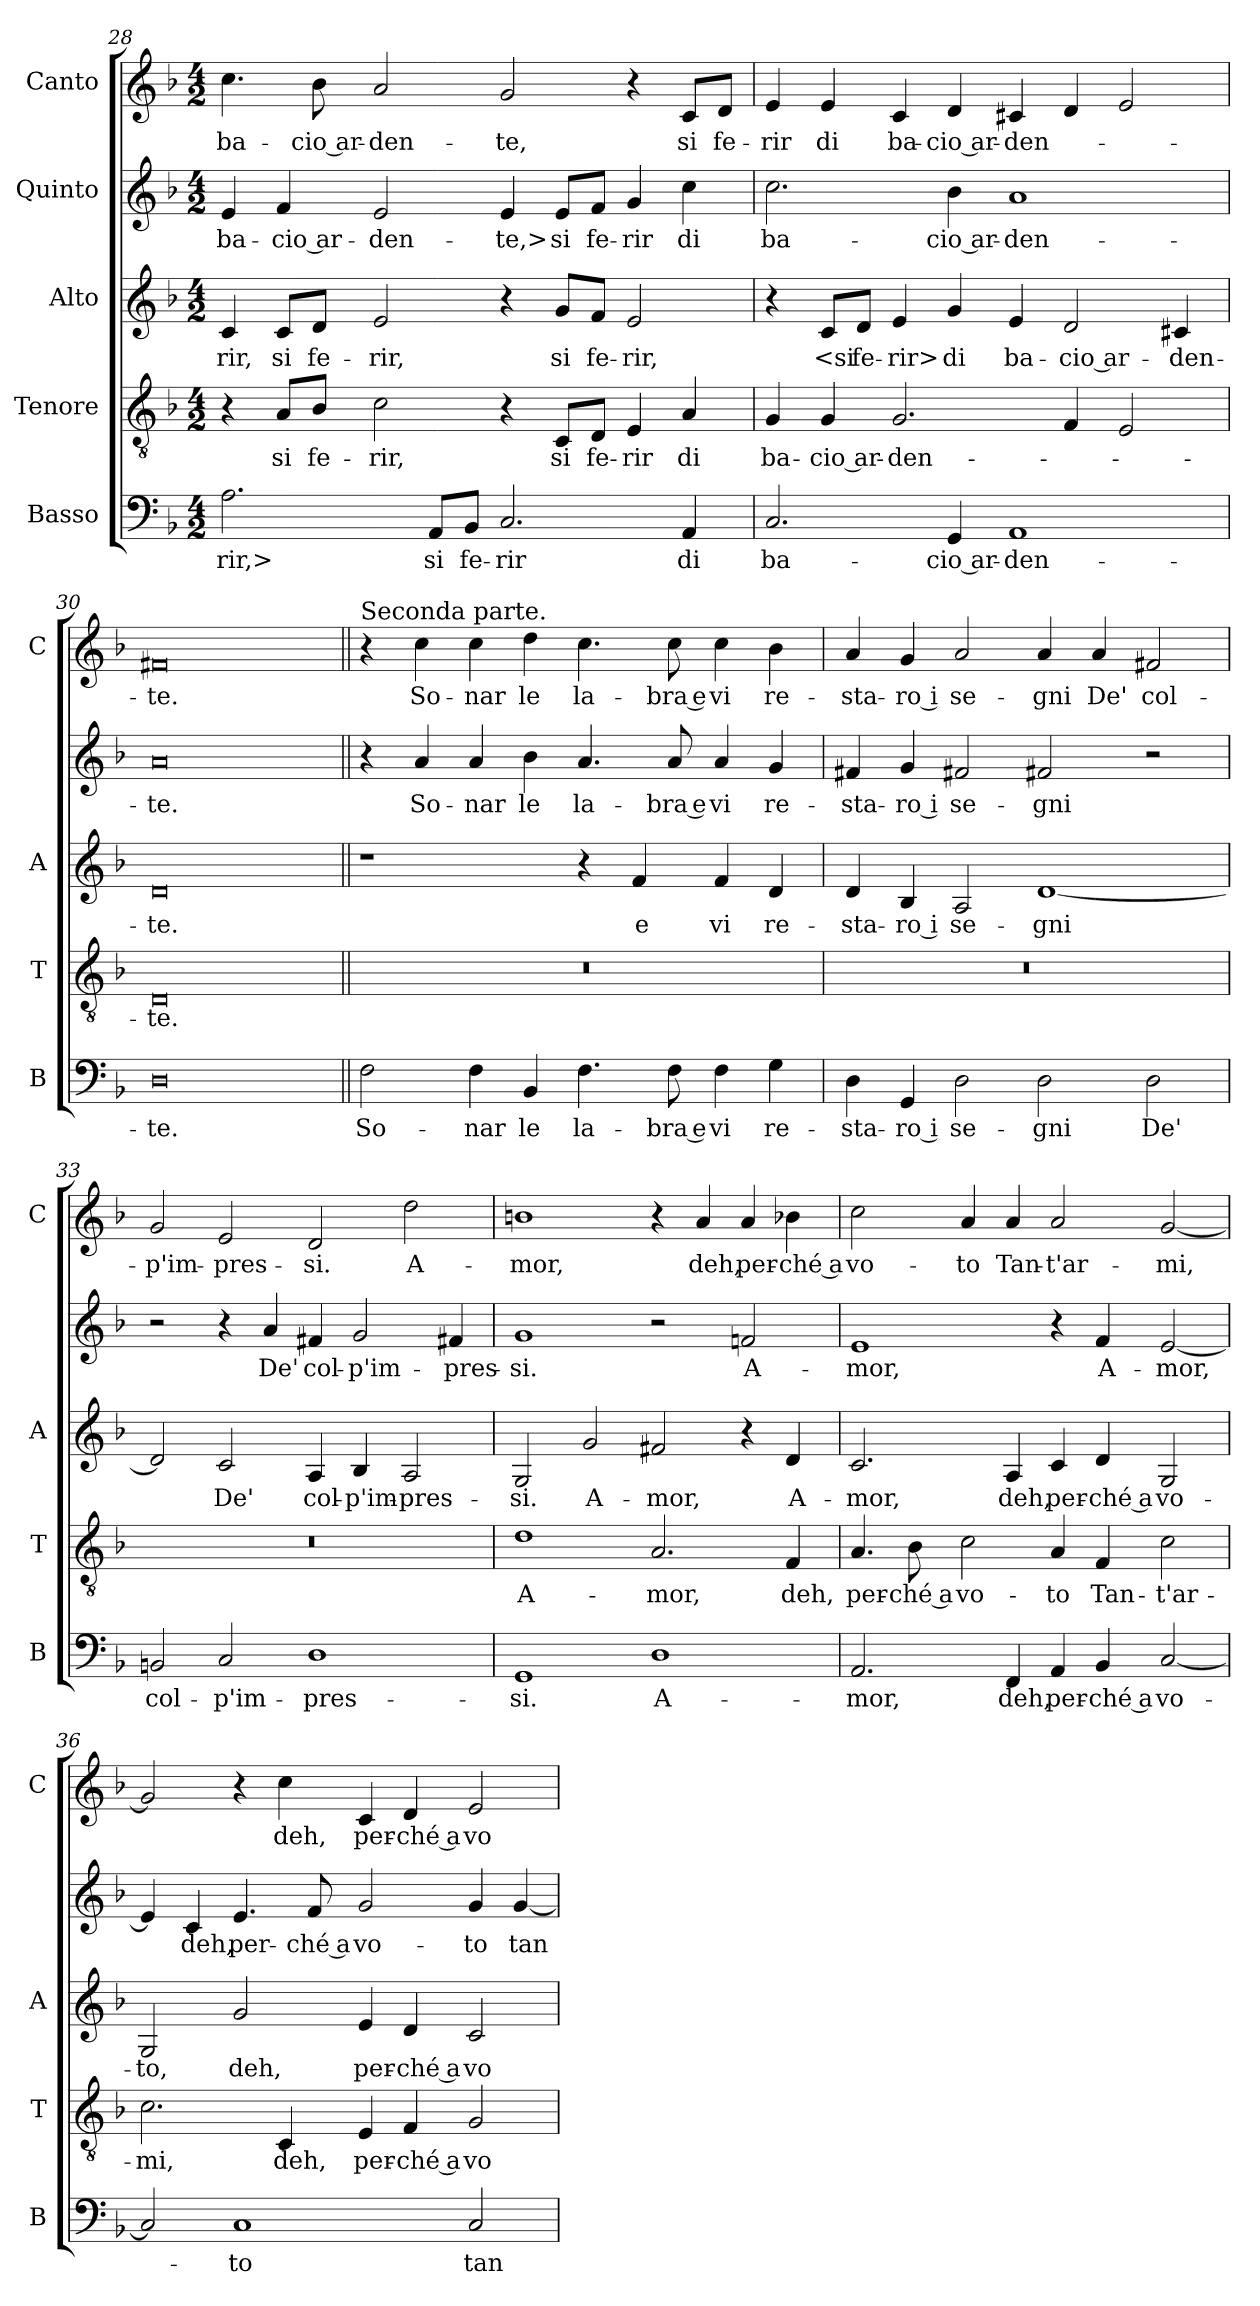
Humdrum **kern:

**kern	**text	**kern	**text	**kern	**text	**kern	**text	**kern	**text
*part5	*part5	*part4	*part4	*part3	*part3	*part2	*part2	*part1	*part1
*staff5	*staff5	*staff4	*staff4	*staff3	*staff3	*staff2	*staff2	*staff1	*staff1
*I"Basso	*	*I"Tenore	*	*I"Alto	*	*I"Quinto	*	*I"Canto	*
*I'B	*	*I'T	*	*I'A	*	*	*	*I'C	*
*clefF4	*	*clefGv2	*	*clefG2	*	*clefG2	*	*clefG2	*
*k[b-]	*	*k[b-]	*	*k[b-]	*	*k[b-]	*	*k[b-]	*
*M4/2	*	*M4/2	*	*M4/2	*	*M4/2	*	*M4/2	*
=28	=28	=28	=28	=28	=28	=28	=28	=28	=28
2.A	-rir,>	4r	.	4c	-rir,	4e	ba-	4.cc	ba-
.	.	8A/L	si	8c/L	si	4f	-cio ar-	.	.
.	.	8B-/J	fe-	8d/J	fe-	.	.	8b-	-cio ar-
.	.	2c	-rir,	2e	-rir,	2e	-den-	2a	-den-
8AA/L	si	.	.	.	.	.	.	.	.
8BB-/J	fe-	.	.	.	.	.	.	.	.
2.C	-rir	4r	.	4r	.	4e	-te,>	2g	-te,
.	.	8C/L	si	8g/L	si	8e/L	si	.	.
.	.	8D/J	fe-	8f/J	fe-	8f/J	fe-	.	.
.	.	4E	-rir	2e	-rir,	4g	-rir	4r	.
4AA	di	4A	di	.	.	4cc	di	8c/L	si
.	.	.	.	.	.	.	.	8d/J	fe-
=29	=29	=29	=29	=29	=29	=29	=29	=29	=29
2.C	ba-	4G	ba-	4r	.	2.cc	ba-	4e	-rir
.	.	4G	-cio ar-	8c/L	<si	.	.	4e	di
.	.	.	.	8d/J	fe-	.	.	.	.
.	.	2.G	-den-	4e	-rir>	.	.	4c	ba-
4GG	-cio ar-	.	.	4g	di	4b-	-cio ar-	4d	-cio ar-
1AA	-den-	.	.	4e	ba-	1a	-den-	4c#X	-den-
.	.	4F	.	2d	-cio ar-	.	.	4d	.
.	.	2E	.	.	.	.	.	2e	.
.	.	.	.	4c#X	-den-	.	.	.	.
=30	=30	=30	=30	=30	=30	=30	=30	=30	=30
0D	-te.	0D	-te.	0d	-te.	0a	-te.	0f#X	-te.
=31||	=31||	=31||	=31||	=31||	=31||	=31||	=31||	=31||	=31||
!	!	!	!	!	!	!	!	!LO:TX:a:t=Seconda parte.	!
2F	So-	0r	.	1r	.	4r	.	4r	.
.	.	.	.	.	.	4a	So-	4cc	So-
4F	-nar	.	.	.	.	4a	-nar	4cc	-nar
4BB-	le	.	.	.	.	4b-	le	4dd	le
4.F	la-	.	.	4r	.	4.a	la-	4.cc	la-
.	.	.	.	4f	e	.	.	.	.
8F	-bra e	.	.	.	.	8a	-bra e	8cc	-bra e
4F	vi	.	.	4f	vi	4a	vi	4cc	vi
4G	re-	.	.	4d	re-	4g	re-	4b-	re-
=32	=32	=32	=32	=32	=32	=32	=32	=32	=32
4D	-sta-	0r	.	4d	-sta-	4f#X	-sta-	4a	-sta-
4GG	-ro i	.	.	4B-	-ro i	4g	-ro i	4g	-ro i
2D	se-	.	.	2A	se-	2f#X	se-	2a	se-
2D	-gni	.	.	[1d	-gni	2f#X	-gni	4a	-gni
.	.	.	.	.	.	.	.	4a	De'
2D	De'	.	.	.	.	2r	.	2f#X	col-
=33	=33	=33	=33	=33	=33	=33	=33	=33	=33
2BBn	col-	0r	.	2d]	.	2r	.	2g	-p'im-
2C	-p'im-	.	.	2c	De'	4r	.	2e	-pres-
.	.	.	.	.	.	4a	De'	.	.
1D	-pres-	.	.	4A	col-	4f#X	col-	2d	-si.
.	.	.	.	4B-	-p'im-	2g	-p'im-	.	.
.	.	.	.	2A	-pres-	.	.	2dd	A-
.	.	.	.	.	.	4f#X	-pres-	.	.
=34	=34	=34	=34	=34	=34	=34	=34	=34	=34
1GG	-si.	1d	A-	2G	-si.	1g	-si.	1bn	-mor,
.	.	.	.	2g	A-	.	.	.	.
1D	A-	2.A	-mor,	2f#X	-mor,	2r	.	4r	.
.	.	.	.	.	.	.	.	4a	deh,
.	.	.	.	4r	.	2fn	A-	4a	per-
.	.	4F	deh,	4d	A-	.	.	4b-X	-ché a
=35	=35	=35	=35	=35	=35	=35	=35	=35	=35
2.AA	-mor,	4.A	per-	2.c	-mor,	1e	-mor,	2cc	vo-
.	.	8B-	-ché a	.	.	.	.	.	.
.	.	2c	vo-	.	.	.	.	4a	-to
4FF	deh,	.	.	4A	deh,	.	.	4a	Tan-
4AA	per-	4A	-to	4c	per-	4r	.	2a	-t'ar-
4BB-	-ché a	4F	Tan-	4d	-ché a	4f	A-	.	.
[2C	vo-	2c	-t'ar-	2G	vo-	[2e	-mor,	[2g	-mi,
=36	=36	=36	=36	=36	=36	=36	=36	=36	=36
2C]	.	2.c	-mi,	2G	-to,	4e]	.	2g]	.
.	.	.	.	.	.	4c	deh,	.	.
1C	-to	.	.	2g	deh,	4.e	per-	4r	.
.	.	4C	deh,	.	.	.	.	4cc	deh,
.	.	.	.	.	.	8f	-ché a	.	.
.	.	4E	per-	4e	per-	2g	vo-	4c	per-
.	.	4F	-ché a	4d	-ché a	.	.	4d	-ché a
2C	tan-	2G	vo-	2c	vo-	4g	-to	2e	vo-
.	.	.	.	.	.	[4g	tan-	.	.
=	=	=	=	=	=	=	=	=	=
*-	*-	*-	*-	*-	*-	*-	*-	*-	*-
